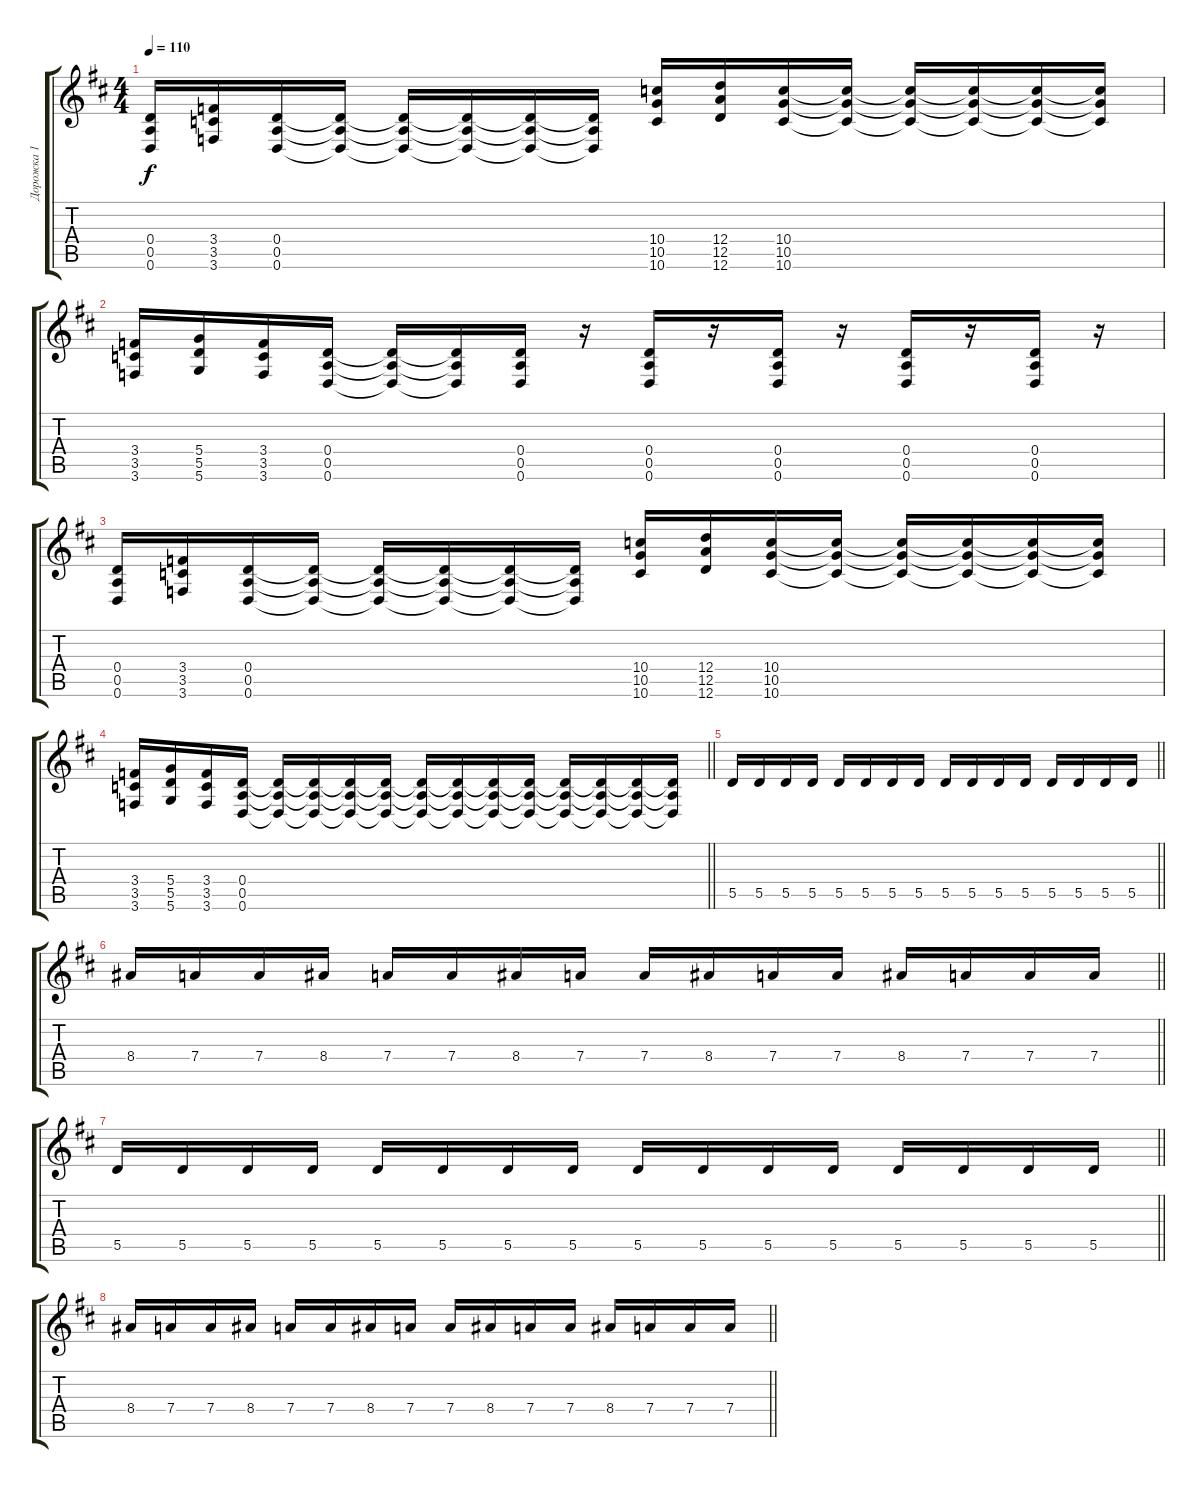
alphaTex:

\track ("Дорожка 1" "Дорожка 1") {instrument distortionguitar}
\staff {score tabs}
\tuning (E4 B3 G3 D3 A2 D2) {hide}
\ts (4 4)
\tempo 110
\clef g2
\ks d
(0.4 0.5 0.6).16{dy f} (3.4 3.5 3.6).16 (0.4 0.5 0.6).16 (0.4{t} 0.5{t} 0.6{t}).16 (0.4{t} 0.5{t} 0.6{t}).16 (0.4{t} 0.5{t} 0.6{t}).16 (0.4{t} 0.5{t} 0.6{t}).16 (0.4{t} 0.5{t} 0.6{t}).16 (10.4 10.5 10.6).16 (12.4 12.5 12.6).16 (10.4 10.5 10.6).16 (10.4{t} 10.5{t} 10.6{t}).16 (10.4{t} 10.5{t} 10.6{t}).16 (10.4{t} 10.5{t} 10.6{t}).16 (10.4{t} 10.5{t} 10.6{t}).16 (10.4{t} 10.5{t} 10.6{t}).16 |
(3.4 3.5 3.6).16 (5.4 5.5 5.6).16 (3.4 3.5 3.6).16 (0.4 0.5 0.6).16 (0.4{t} 0.5{t} 0.6{t}).16 (0.4{t} 0.5{t} 0.6{t}).16 (0.4 0.5 0.6).16 r.16 (0.4 0.5 0.6).16 r.16 (0.4 0.5 0.6).16 r.16 (0.4 0.5 0.6).16 r.16 (0.4 0.5 0.6).16 r.16 |
(0.4 0.5 0.6).16 (3.4 3.5 3.6).16 (0.4 0.5 0.6).16 (0.4{t} 0.5{t} 0.6{t}).16 (0.4{t} 0.5{t} 0.6{t}).16 (0.4{t} 0.5{t} 0.6{t}).16 (0.4{t} 0.5{t} 0.6{t}).16 (0.4{t} 0.5{t} 0.6{t}).16 (10.4 10.5 10.6).16 (12.4 12.5 12.6).16 (10.4 10.5 10.6).16 (10.4{t} 10.5{t} 10.6{t}).16 (10.4{t} 10.5{t} 10.6{t}).16 (10.4{t} 10.5{t} 10.6{t}).16 (10.4{t} 10.5{t} 10.6{t}).16 (10.4{t} 10.5{t} 10.6{t}).16 |
\barLineRight lightlight
(3.4 3.5 3.6).16 (5.4 5.5 5.6).16 (3.4 3.5 3.6).16 (0.4 0.5 0.6).16 (0.4{t} 0.5{t} 0.6{t}).16 (0.4{t} 0.5{t} 0.6{t}).16 (0.4{t} 0.5{t} 0.6{t}).16 (0.4{t} 0.5{t} 0.6{t}).16 (0.4{t} 0.5{t} 0.6{t}).16 (0.4{t} 0.5{t} 0.6{t}).16 (0.4{t} 0.5{t} 0.6{t}).16 (0.4{t} 0.5{t} 0.6{t}).16 (0.4{t} 0.5{t} 0.6{t}).16 (0.4{t} 0.5{t} 0.6{t}).16 (0.4{t} 0.5{t} 0.6{t}).16 (0.4{t} 0.5{t} 0.6{t}).16 |
\section ("" "")
\barLineRight lightlight
5.5.16 5.5.16 5.5.16 5.5.16 5.5.16 5.5.16 5.5.16 5.5.16 5.5.16 5.5.16 5.5.16 5.5.16 5.5.16 5.5.16 5.5.16 5.5.16 |
\barLineRight lightlight
8.4.16 7.4.16 7.4.16 8.4.16 7.4.16 7.4.16 8.4.16 7.4.16 7.4.16 8.4.16 7.4.16 7.4.16 8.4.16 7.4.16 7.4.16 7.4.16 |
\barLineRight lightlight
5.5.16 5.5.16 5.5.16 5.5.16 5.5.16 5.5.16 5.5.16 5.5.16 5.5.16 5.5.16 5.5.16 5.5.16 5.5.16 5.5.16 5.5.16 5.5.16 |
\barLineRight lightlight
8.4.16 7.4.16 7.4.16 8.4.16 7.4.16 7.4.16 8.4.16 7.4.16 7.4.16 8.4.16 7.4.16 7.4.16 8.4.16 7.4.16 7.4.16 7.4.16
